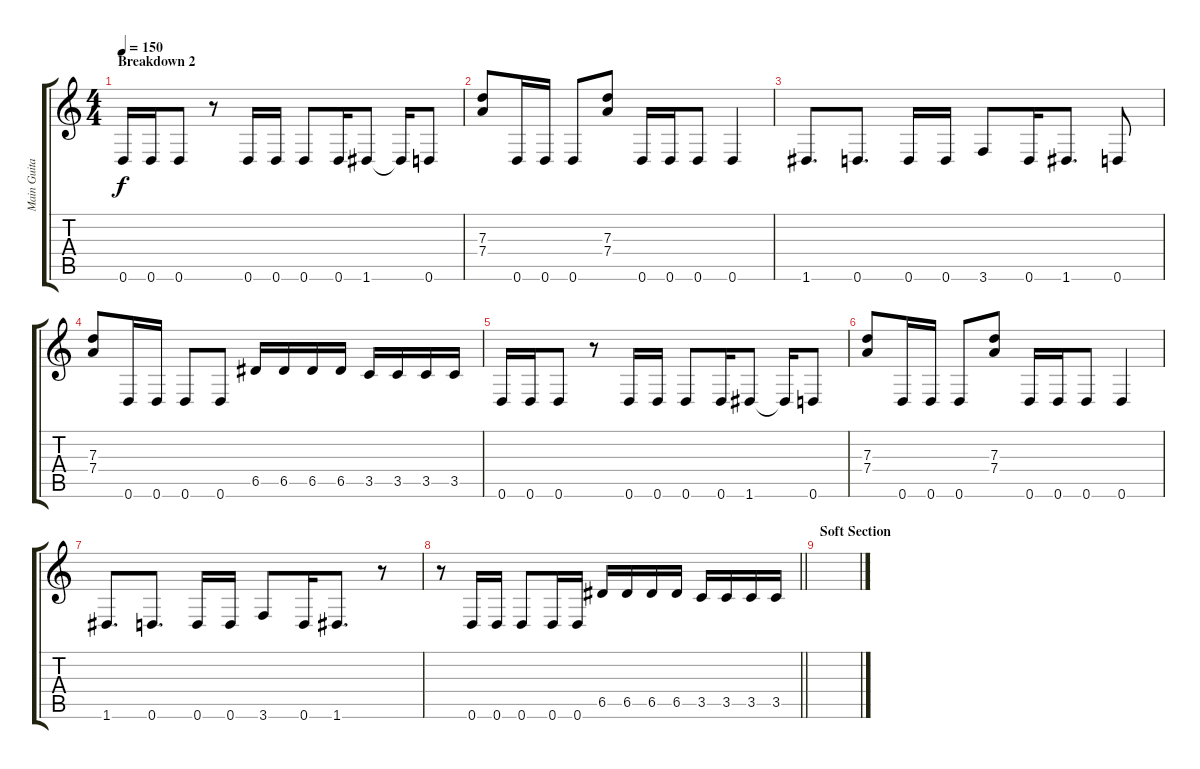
\track ("Main Guitar" "Main Guita") {instrument overdrivenguitar}
\staff {score tabs}
\tuning (E4 B3 G3 D3 A2 D2) {hide}
\ts (4 4)
\section ("" "Breakdown 2")
\tempo 150
\clef g2
\ks c
0.6.16{dy f} 0.6.16 0.6.8 r.8 0.6.16 0.6.16 0.6.8 0.6.16 1.6.8 1.6{t}.16 0.6.8 |
(7.3 7.4).8 0.6.16 0.6.16 0.6.8 (7.3 7.4).8 0.6.16 0.6.16 0.6.8 0.6.4 |
1.6.8{d} 0.6.8{d} 0.6.16 0.6.16 3.6.8 0.6.16 1.6.8{d} 0.6.8 |
(7.3 7.4).8 0.6.16 0.6.16 0.6.8 0.6.8 6.5.16 6.5.16 6.5.16 6.5.16 3.5.16 3.5.16 3.5.16 3.5.16 |
0.6.16 0.6.16 0.6.8 r.8 0.6.16 0.6.16 0.6.8 0.6.16 1.6.8 1.6{t}.16 0.6.8 |
(7.3 7.4).8 0.6.16 0.6.16 0.6.8 (7.3 7.4).8 0.6.16 0.6.16 0.6.8 0.6.4 |
1.6.8{d} 0.6.8{d} 0.6.16 0.6.16 3.6.8 0.6.16 1.6.8{d} r.8 |
\barLineRight lightlight
r.8 0.6.16 0.6.16 0.6.8 0.6.16 0.6.16 6.5.16 6.5.16 6.5.16 6.5.16 3.5.16 3.5.16 3.5.16 3.5.16 |
\section ("" "Soft Section")
